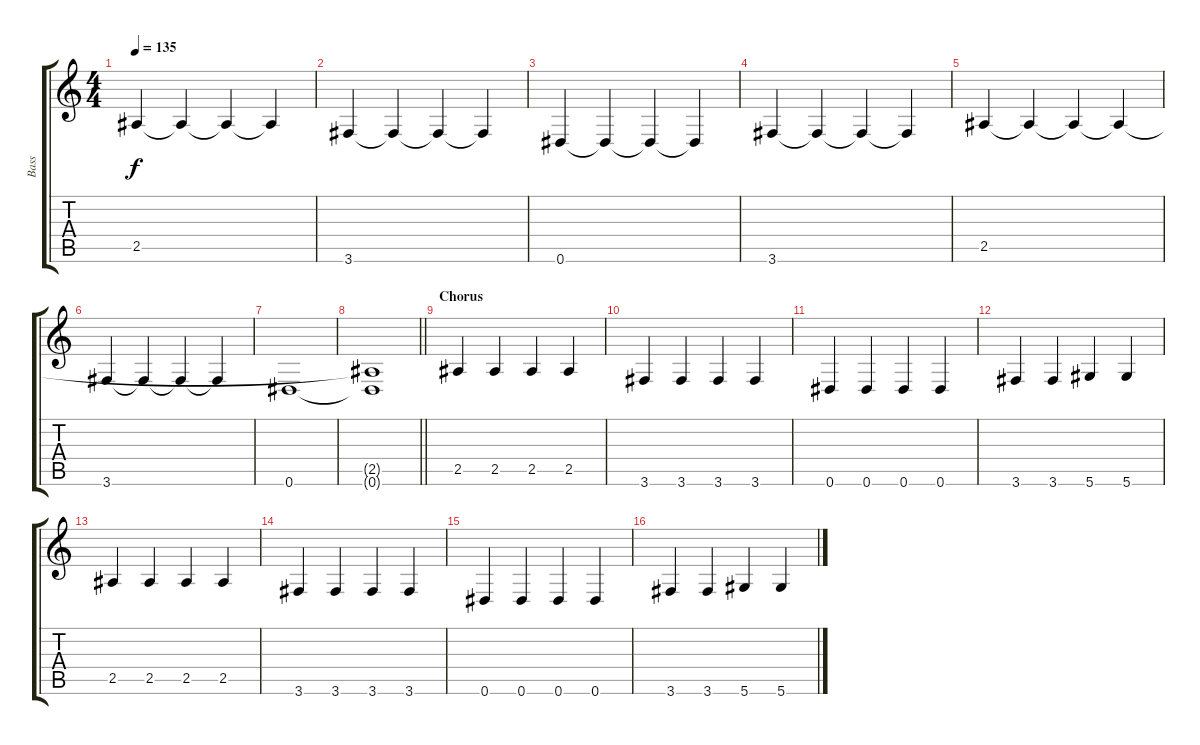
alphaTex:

\track ("Bass" "Bass") {instrument electricbasspick}
\staff {score tabs}
\tuning (Eb4 Bb3 Gb3 Db3 Ab2 Eb2) {hide}
\ts (4 4)
\tempo 135
\clef g2
\ks c
2.5.4{dy f} 2.5{t}.4 2.5{t}.4 2.5{t}.4 |
3.6.4 3.6{t}.4 3.6{t}.4 3.6{t}.4 |
0.6.4 0.6{t}.4 0.6{t}.4 0.6{t}.4 |
3.6.4 3.6{t}.4 3.6{t}.4 3.6{t}.4 |
2.5.4 2.5{t}.4 2.5{t}.4 2.5{t}.4 |
3.6.4 3.6{t}.4 3.6{t}.4 3.6{t}.4 |
0.6.1 |
\barLineRight lightlight
(2.5{t} 0.6{t}).1 |
\section ("" "Chorus")
2.5.4 2.5.4 2.5.4 2.5.4 |
3.6.4 3.6.4 3.6.4 3.6.4 |
0.6.4 0.6.4 0.6.4 0.6.4 |
3.6.4 3.6.4 5.6.4 5.6.4 |
2.5.4 2.5.4 2.5.4 2.5.4 |
3.6.4 3.6.4 3.6.4 3.6.4 |
0.6.4 0.6.4 0.6.4 0.6.4 |
3.6.4 3.6.4 5.6.4 5.6.4
